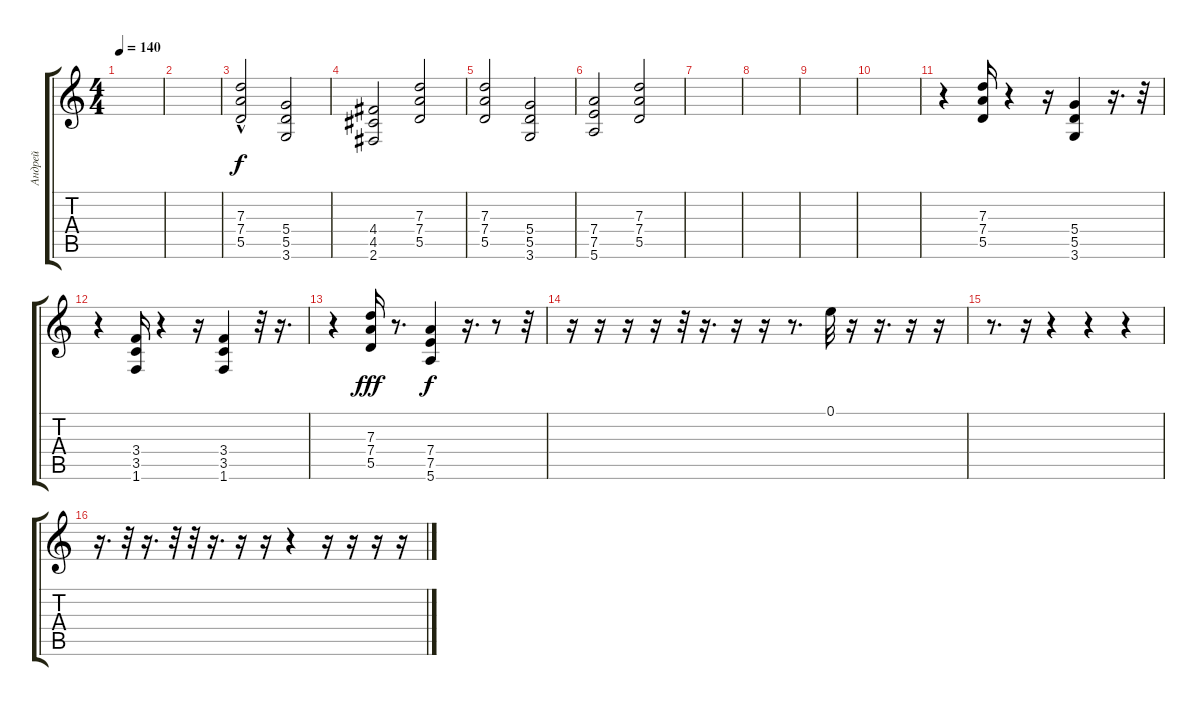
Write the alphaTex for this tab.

\track ("Андрей" "Андрей") {instrument distortionguitar}
\staff {score tabs}
\tuning (E4 B3 G3 D3 A2 E2) {hide}
\ts (4 4)
\tempo 140
\clef g2
\ks c
|
|
(7.3{hac} 7.4{hac} 5.5).2 (5.4 5.5 3.6).2 |
(4.4 4.5 2.6).2 (7.3 7.4 5.5).2 |
(7.3 7.4 5.5).2 (5.4 5.5 3.6).2 |
(7.4 7.5 5.6).2 (7.3 7.4 5.5).2 |
|
|
|
|
r.4 (7.3 7.4 5.5).16 r.4 r.16 (5.4 5.5 3.6).4 r.16{d} r.32 |
r.4 (3.4 3.5 1.6).16 r.4 r.16 (3.4 3.5 1.6).4 r.32 r.16{d} |
r.4 (7.3 7.4 5.5).16{dy fff} r.8{d} (7.4 7.5 5.6).4{dy f} r.16{d} r.8 r.32 |
r.16 r.16 r.16 r.16 r.32 r.16{d} r.16 r.16 r.8{d} 0.1.32 r.16 r.16{d} r.16 r.16 |
r.8{d} r.16 r.4 r.4 r.4 |
r.16{d} r.32 r.16{d} r.32 r.32 r.16{d} r.16 r.16 r.4 r.16 r.16 r.16 r.16
